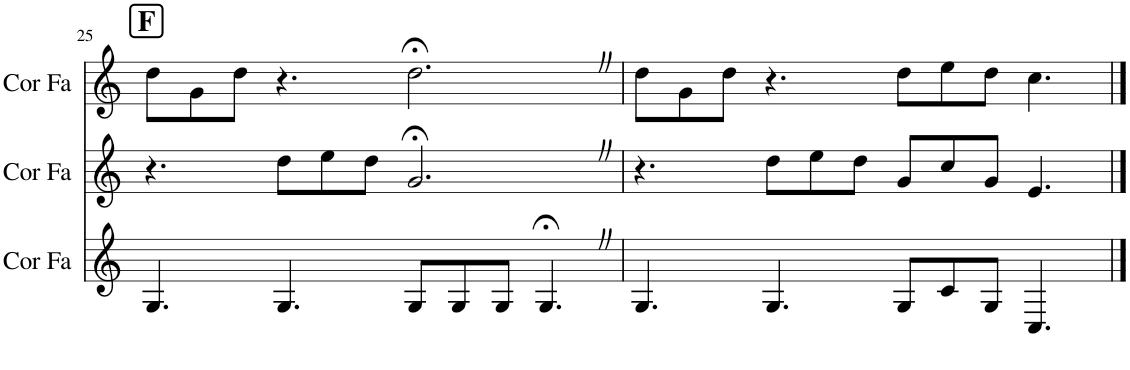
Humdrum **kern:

**kern	**kern	**kern
*part3	*part2	*part1
*staff3	*staff2	*staff1
*I"Cor en Fa	*I"Cor en Fa	*I"Cor en Fa
*I'Cor Fa	*I'Cor Fa	*I'Cor Fa
!!LO:PB:g=z
*clefG2	*clefG2	*clefG2
*Trd4c7	*Trd4c7	*Trd4c7
*k[]	*k[]	*k[]
*M12/8	*M12/8	*M12/8
!!LO:REH:place=s1:a:B:cj:fs=14:t=F
=25	=25	=25
4.G/	4.r	8dd\L
.	.	8g\
.	.	8dd\J
4.G/	8dd\L	4.r
.	8ee\	.
.	8dd\J	.
8G/L	2.g;<Z/	2.dd;<Z\
8G/	.	.
8G/J	.	.
4.G;<Z/	.	.
=26	=26	=26
4.G/	4.r	8dd\L
.	.	8g\
.	.	8dd\J
4.G/	8dd\L	4.r
.	8ee\	.
.	8dd\J	.
8G/L	8g/L	8dd\L
8c/	8cc/	8ee\
8G/J	8g/J	8dd\J
4.C/	4.e/	4.cc\
==	==	==
*-	*-	*-
